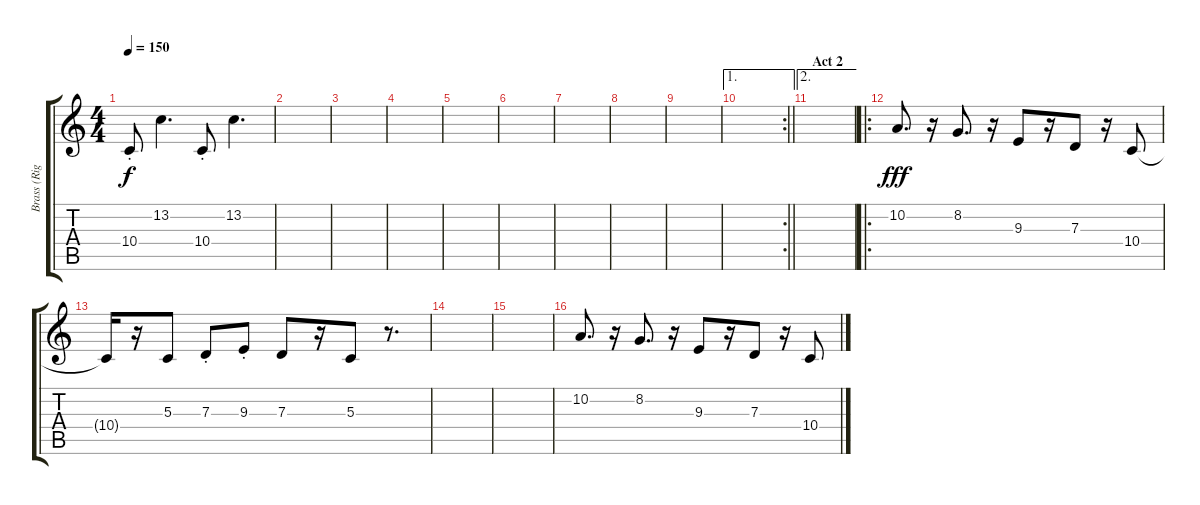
\track ("Brass (Right)" "Brass (Rig") {instrument synthbrass2}
\staff {score tabs}
\tuning (E4 B3 G3 D3 A2 E2) {hide}
\ts (4 4)
\tempo 150
\clef g2
\ks c
10.4{st}.8{dy f} 13.2.4{d} 10.4{st}.8 13.2.4{d} |
|
|
|
|
|
|
|
|
\ae 1
\rc 2
\barLineRight lightlight
|
\ae 2
\section ("" "Act 2")
|
\ro
10.2.8{d dy fff} r.16 8.2.8{d} r.16 9.3.8 r.16 7.3.8 r.16 10.4.8 |
10.4{t}.16 r.16 5.3.8 7.3{st}.8 9.3{st}.8 7.3.8 r.16 5.3.8 r.8{d} |
|
|
10.2.8{d} r.16 8.2.8{d} r.16 9.3.8 r.16 7.3.8 r.16 10.4.8
